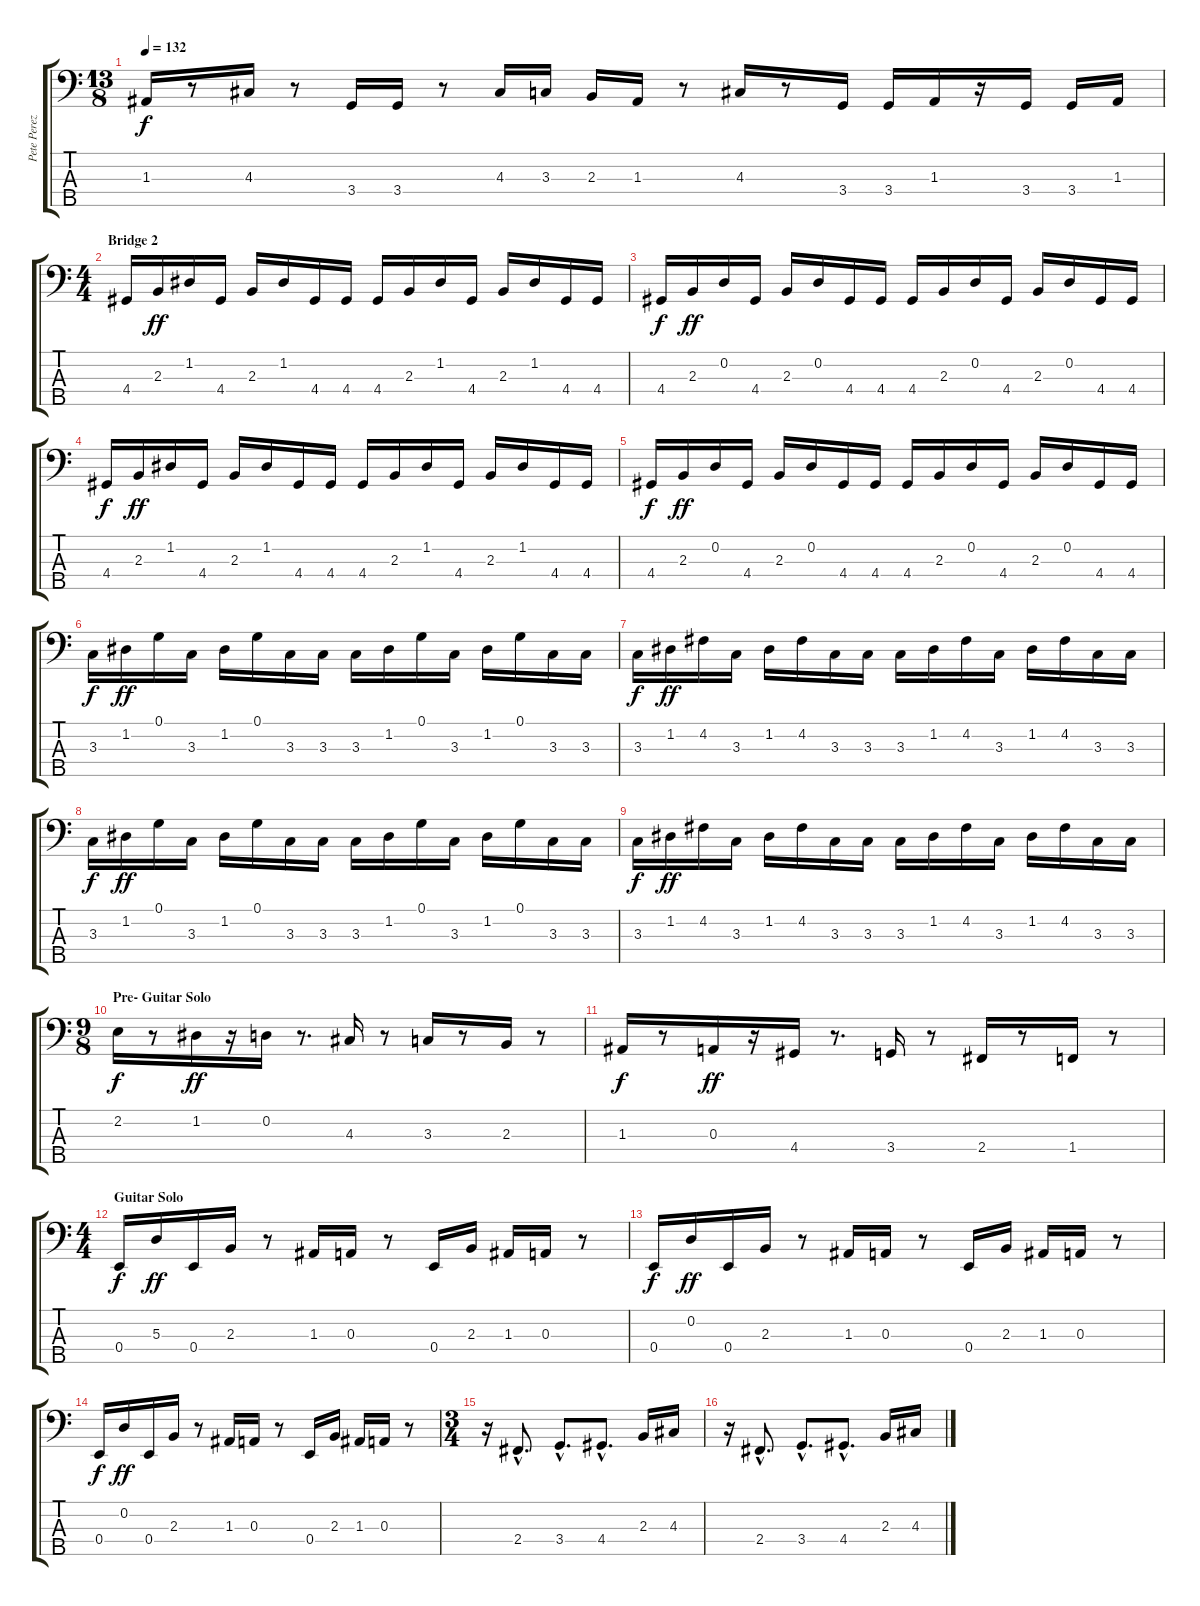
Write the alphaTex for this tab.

\track ("Pete Perez" "Pete Perez") {instrument electricbassfinger}
\staff {score tabs}
\tuning (G2 D2 A1 E1 B0) {hide}
\ts (13 8)
\tempo 132
\clef f4
\ks c
1.3.16{dy f} r.8 4.3.16 r.8 3.4.16 3.4.16 r.8 4.3.16 3.3.16 2.3.16 1.3.16 r.8 4.3.16 r.8 3.4.16 3.4.16 1.3.16 r.16 3.4.16 3.4.16 1.3.16 |
\ts (4 4)
\section ("" "Bridge 2")
4.4.16 2.3.16{dy ff} 1.2.16 4.4.16 2.3.16 1.2.16 4.4.16 4.4.16 4.4.16 2.3.16 1.2.16 4.4.16 2.3.16 1.2.16 4.4.16 4.4.16 |
4.4.16{dy f} 2.3.16{dy ff} 0.2.16 4.4.16 2.3.16 0.2.16 4.4.16 4.4.16 4.4.16 2.3.16 0.2.16 4.4.16 2.3.16 0.2.16 4.4.16 4.4.16 |
4.4.16{dy f} 2.3.16{dy ff} 1.2.16 4.4.16 2.3.16 1.2.16 4.4.16 4.4.16 4.4.16 2.3.16 1.2.16 4.4.16 2.3.16 1.2.16 4.4.16 4.4.16 |
4.4.16{dy f} 2.3.16{dy ff} 0.2.16 4.4.16 2.3.16 0.2.16 4.4.16 4.4.16 4.4.16 2.3.16 0.2.16 4.4.16 2.3.16 0.2.16 4.4.16 4.4.16 |
3.3.16{dy f} 1.2.16{dy ff} 0.1.16 3.3.16 1.2.16 0.1.16 3.3.16 3.3.16 3.3.16 1.2.16 0.1.16 3.3.16 1.2.16 0.1.16 3.3.16 3.3.16 |
3.3.16{dy f} 1.2.16{dy ff} 4.2.16 3.3.16 1.2.16 4.2.16 3.3.16 3.3.16 3.3.16 1.2.16 4.2.16 3.3.16 1.2.16 4.2.16 3.3.16 3.3.16 |
3.3.16{dy f} 1.2.16{dy ff} 0.1.16 3.3.16 1.2.16 0.1.16 3.3.16 3.3.16 3.3.16 1.2.16 0.1.16 3.3.16 1.2.16 0.1.16 3.3.16 3.3.16 |
3.3.16{dy f} 1.2.16{dy ff} 4.2.16 3.3.16 1.2.16 4.2.16 3.3.16 3.3.16 3.3.16 1.2.16 4.2.16 3.3.16 1.2.16 4.2.16 3.3.16 3.3.16 |
\ts (9 8)
\section ("" "Pre- Guitar Solo")
2.2.16{dy f} r.8 1.2.16{dy ff} r.16 0.2.16 r.8{d} 4.3.16 r.8 3.3.16 r.8 2.3.16 r.8 |
1.3.16{dy f} r.8 0.3.16{dy ff} r.16 4.4.16 r.8{d} 3.4.16 r.8 2.4.16 r.8 1.4.16 r.8 |
\ts (4 4)
\section ("" "Guitar Solo")
0.4.16{dy f} 5.3.16{dy ff} 0.4.16 2.3.16 r.8 1.3.16 0.3.16 r.8 0.4.16 2.3.16 1.3.16 0.3.16 r.8 |
0.4.16{dy f} 0.2.16{dy ff} 0.4.16 2.3.16 r.8 1.3.16 0.3.16 r.8 0.4.16 2.3.16 1.3.16 0.3.16 r.8 |
0.4.16{dy f} 0.2.16{dy ff} 0.4.16 2.3.16 r.8 1.3.16 0.3.16 r.8 0.4.16 2.3.16 1.3.16 0.3.16 r.8 |
\ts (3 4)
r.16 2.4{hac}.8{d} 3.4{hac}.8{d} 4.4{hac}.8{d} 2.3.16 4.3.16 |
r.16 2.4{hac}.8{d} 3.4{hac}.8{d} 4.4{hac}.8{d} 2.3.16 4.3.16
